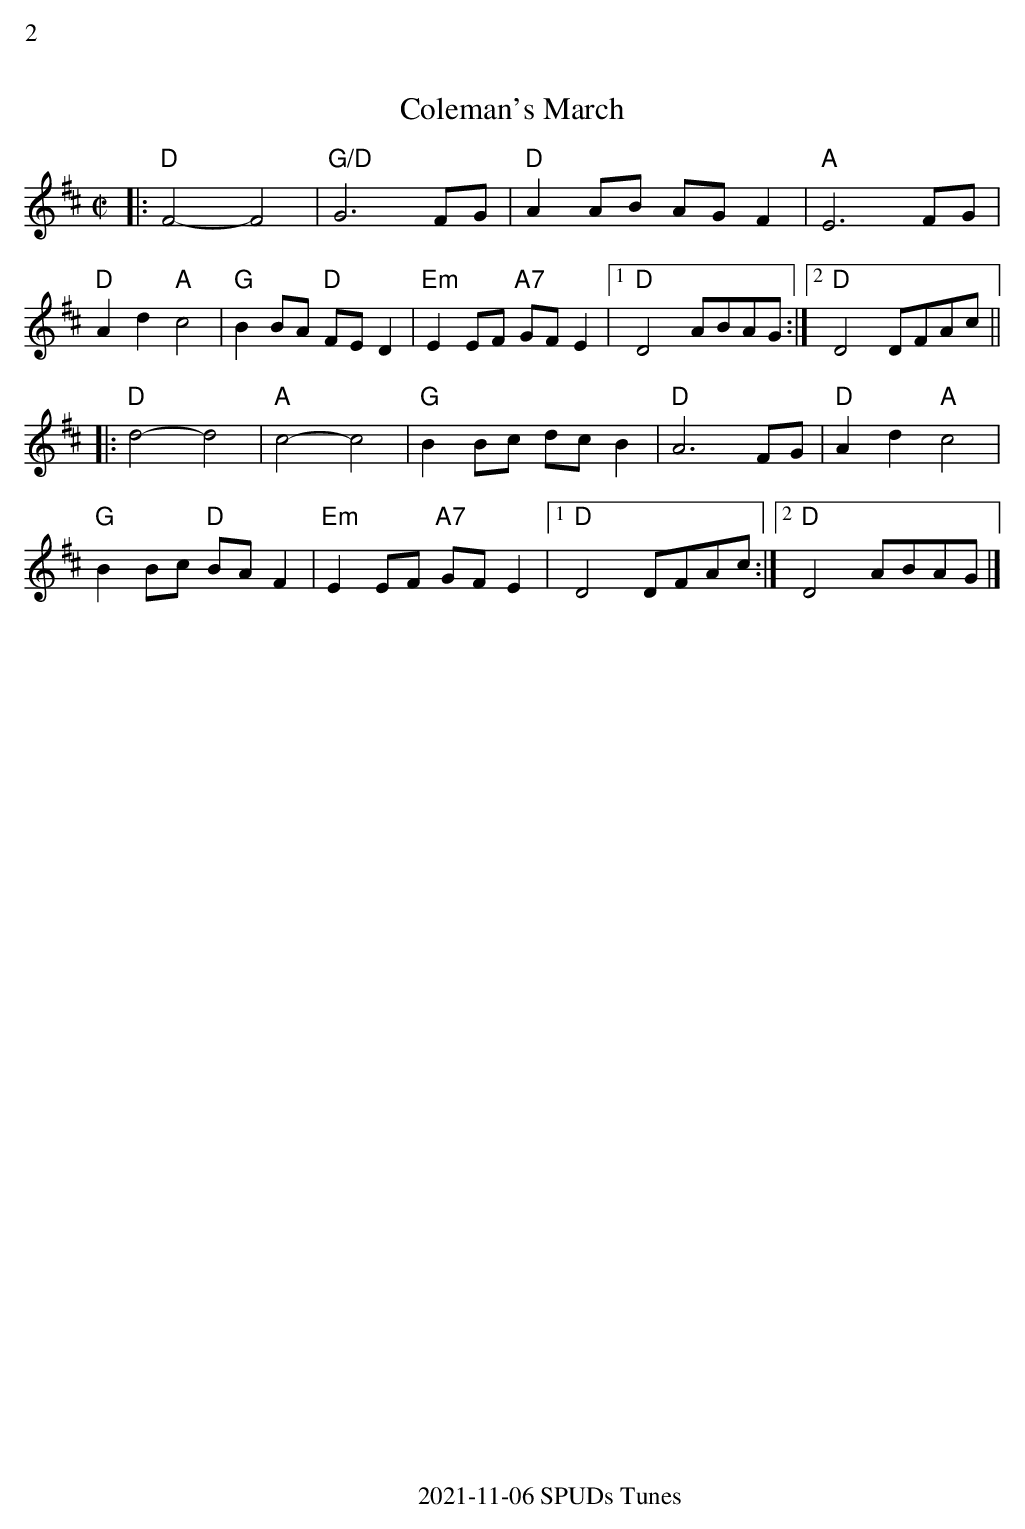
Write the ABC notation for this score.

X:1
%%text 2
T:Coleman's March
M:C|
K:D
|:"D"F4-F4|"G/D"G6FG|"D"A2AB AGF2|"A"E6FG|
"D"A2d2"A"c4|"G"B2BA "D"FED2|"Em"E2EF "A7"GFE2|1"D"D4ABAG:|2"D"D4DFAc||
|:"D"d4-d4|"A"c4-c4|"G"B2Bc dcB2 |"D"A6 FG|"D"A2d2"A"c4|
"G"B2 Bc "D"BAF2|"Em"E2EF "A7"GF E2|1"D"D4DFAc:|2"D"D4ABAG|]
